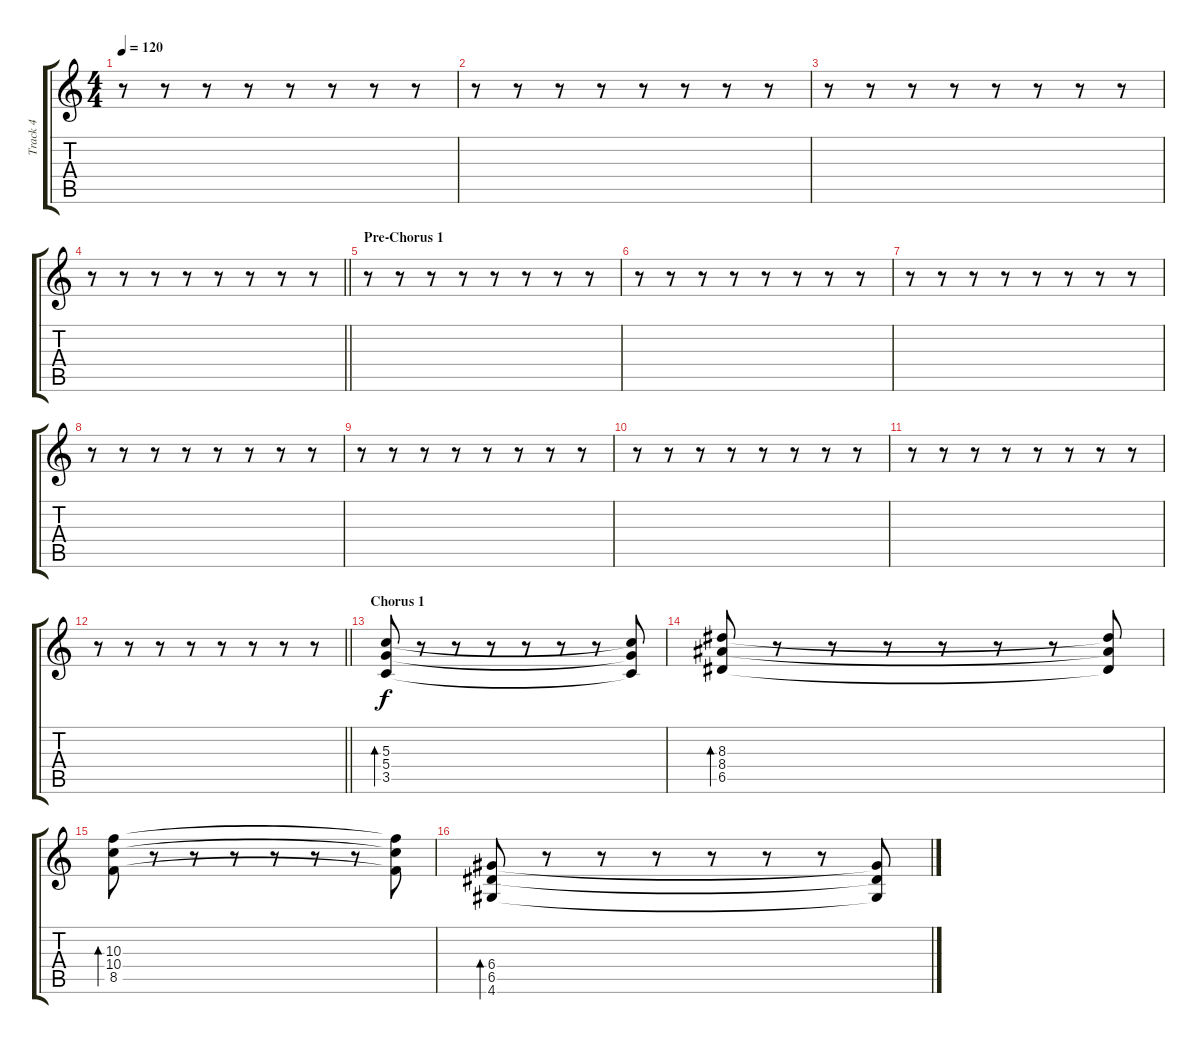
\track ("Track 4" "Track 4") {instrument distortionguitar}
\staff {score tabs}
\tuning (E4 B3 G3 D3 A2 E2) {hide}
\ts (4 4)
\tempo 120
\clef g2
\ks c
r.8{dy f} r.8 r.8 r.8 r.8 r.8 r.8 r.8 |
r.8 r.8 r.8 r.8 r.8 r.8 r.8 r.8 |
r.8 r.8 r.8 r.8 r.8 r.8 r.8 r.8 |
\barLineRight lightlight
r.8 r.8 r.8 r.8 r.8 r.8 r.8 r.8 |
\section ("" "Pre-Chorus 1")
r.8 r.8 r.8 r.8 r.8 r.8 r.8 r.8 |
r.8 r.8 r.8 r.8 r.8 r.8 r.8 r.8 |
r.8 r.8 r.8 r.8 r.8 r.8 r.8 r.8 |
r.8 r.8 r.8 r.8 r.8 r.8 r.8 r.8 |
r.8 r.8 r.8 r.8 r.8 r.8 r.8 r.8 |
r.8 r.8 r.8 r.8 r.8 r.8 r.8 r.8 |
r.8 r.8 r.8 r.8 r.8 r.8 r.8 r.8 |
\barLineRight lightlight
r.8 r.8 r.8 r.8 r.8 r.8 r.8 r.8 |
\section ("" "Chorus 1")
(5.3 5.4 3.5).8{bd 480} r.8 r.8 r.8 r.8 r.8 r.8 (5.3{t} 5.4{t} 3.5{t}).8 |
(8.3 8.4 6.5).8{bd 480} r.8 r.8 r.8 r.8 r.8 r.8 (8.3{t} 8.4{t} 6.5{t}).8 |
(10.3 10.4 8.5).8{bd 480} r.8 r.8 r.8 r.8 r.8 r.8 (10.3{t} 10.4{t} 8.5{t}).8 |
(6.4 6.5 4.6).8{bd 480} r.8 r.8 r.8 r.8 r.8 r.8 (6.4{t} 6.5{t} 4.6{t}).8
